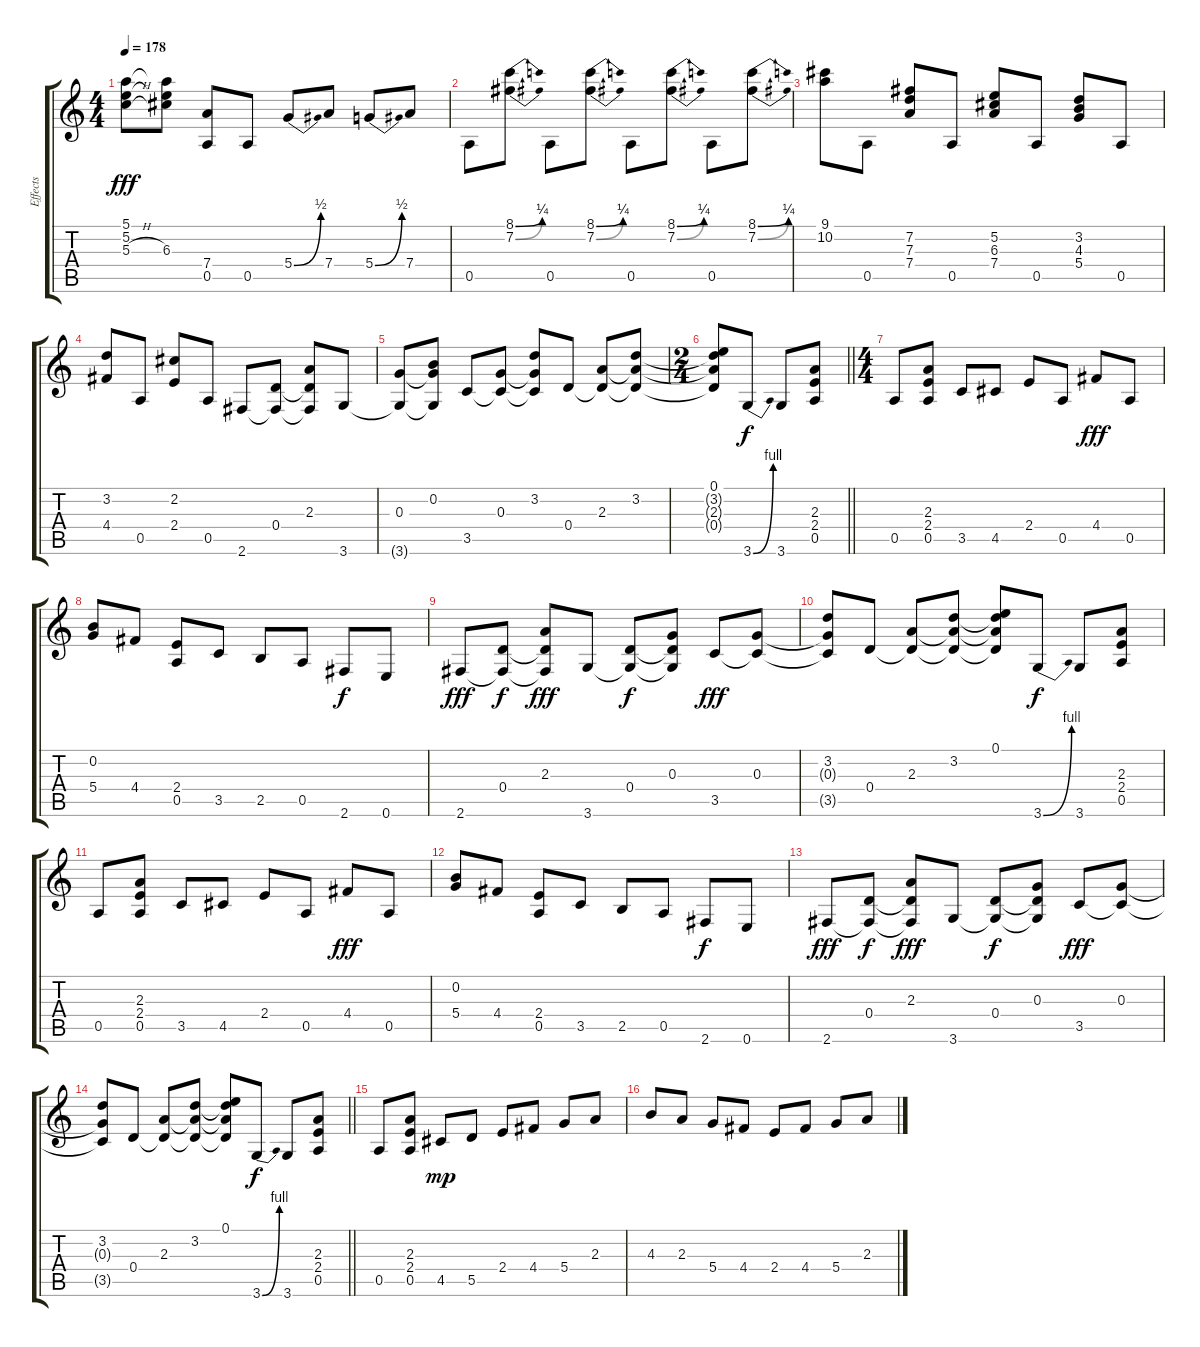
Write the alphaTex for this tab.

\track ("Effects" "Effects") {instrument distortionguitar}
\staff {score tabs}
\tuning (E4 B3 G3 D3 A2 E2) {hide}
\ts (4 4)
\tempo 178
\clef g2
\ks c
(5.1 5.2 5.3{h}).8{dy fff} (5.1{t} 5.2{t} 6.3).8 (7.4 0.5).8 0.5.8 5.4{be (bend 0 0 60 2)}.8 7.4.8 5.4{be (bend 0 0 60 2)}.8 7.4.8 |
0.5.8 (8.1{be (bend 0 0 60 1)} 7.2{be (bend 0 0 60 1)}).8 0.5.8 (8.1{be (bend 0 0 60 1)} 7.2{be (bend 0 0 60 1)}).8 0.5.8 (8.1{be (bend 0 0 60 1)} 7.2{be (bend 0 0 60 1)}).8 0.5.8 (8.1{be (bend 0 0 60 1)} 7.2{be (bend 0 0 60 1)}).8 |
(9.1 10.2).8 0.5.8 (7.2 7.3 7.4).8 0.5.8 (5.2 6.3 7.4).8 0.5.8 (3.2 4.3 5.4).8 0.5.8 |
(3.2 4.4).8 0.5.8 (2.2 2.4).8 0.5.8 2.6.8 (0.4 2.6{t}).8 (2.3 0.4{t} 2.6{t}).8 3.6.8 |
(0.3 3.6{t}).8 (0.2 0.3{t} 3.6{t}).8 3.5.8 (0.3 3.5{t}).8 (3.2 0.3{t} 3.5{t}).8 0.4.8 (2.3 0.4{t}).8 (3.2 2.3{t} 0.4{t}).8 |
\ts (2 4)
\barLineRight lightlight
(0.1 3.2{t} 2.3{t} 0.4{t}).8 3.6{be (bend 0 0 60 4)}.8{dy f} 3.6.8 (2.3 2.4 0.5).8 |
\ts (4 4)
0.5.8 (2.3 2.4 0.5).8 3.5.8 4.5.8 2.4.8 0.5.8 4.4.8{dy fff} 0.5.8 |
(0.2 5.4).8 4.4.8 (2.4 0.5).8 3.5.8 2.5.8 0.5.8 2.6.8{dy f} 0.6.8 |
2.6.8{dy fff} (0.4 2.6{t}).8{dy f} (2.3 0.4{t} 2.6{t}).8{dy fff} 3.6.8 (0.4 3.6{t}).8{dy f} (0.3 0.4{t} 3.6{t}).8 3.5.8{dy fff} (0.3 3.5{t}).8 |
(3.2 0.3{t} 3.5{t}).8 0.4.8 (2.3 0.4{t}).8 (3.2 2.3{t} 0.4{t}).8 (0.1 3.2{t} 2.3{t} 0.4{t}).8 3.6{be (bend 0 0 60 4)}.8{dy f} 3.6.8 (2.3 2.4 0.5).8 |
0.5.8 (2.3 2.4 0.5).8 3.5.8 4.5.8 2.4.8 0.5.8 4.4.8{dy fff} 0.5.8 |
(0.2 5.4).8 4.4.8 (2.4 0.5).8 3.5.8 2.5.8 0.5.8 2.6.8{dy f} 0.6.8 |
2.6.8{dy fff} (0.4 2.6{t}).8{dy f} (2.3 0.4{t} 2.6{t}).8{dy fff} 3.6.8 (0.4 3.6{t}).8{dy f} (0.3 0.4{t} 3.6{t}).8 3.5.8{dy fff} (0.3 3.5{t}).8 |
\barLineRight lightlight
(3.2 0.3{t} 3.5{t}).8 0.4.8 (2.3 0.4{t}).8 (3.2 2.3{t} 0.4{t}).8 (0.1 3.2{t} 2.3{t} 0.4{t}).8 3.6{be (bend 0 0 60 4)}.8{dy f} 3.6.8 (2.3 2.4 0.5).8 |
0.5.8 (2.3 2.4 0.5).8 4.5.8{dy mp instrument acousticguitarnylon} 5.5.8 2.4.8 4.4.8 5.4.8 2.3.8 |
4.3.8 2.3.8 5.4.8 4.4.8 2.4.8 4.4.8 5.4.8 2.3.8
